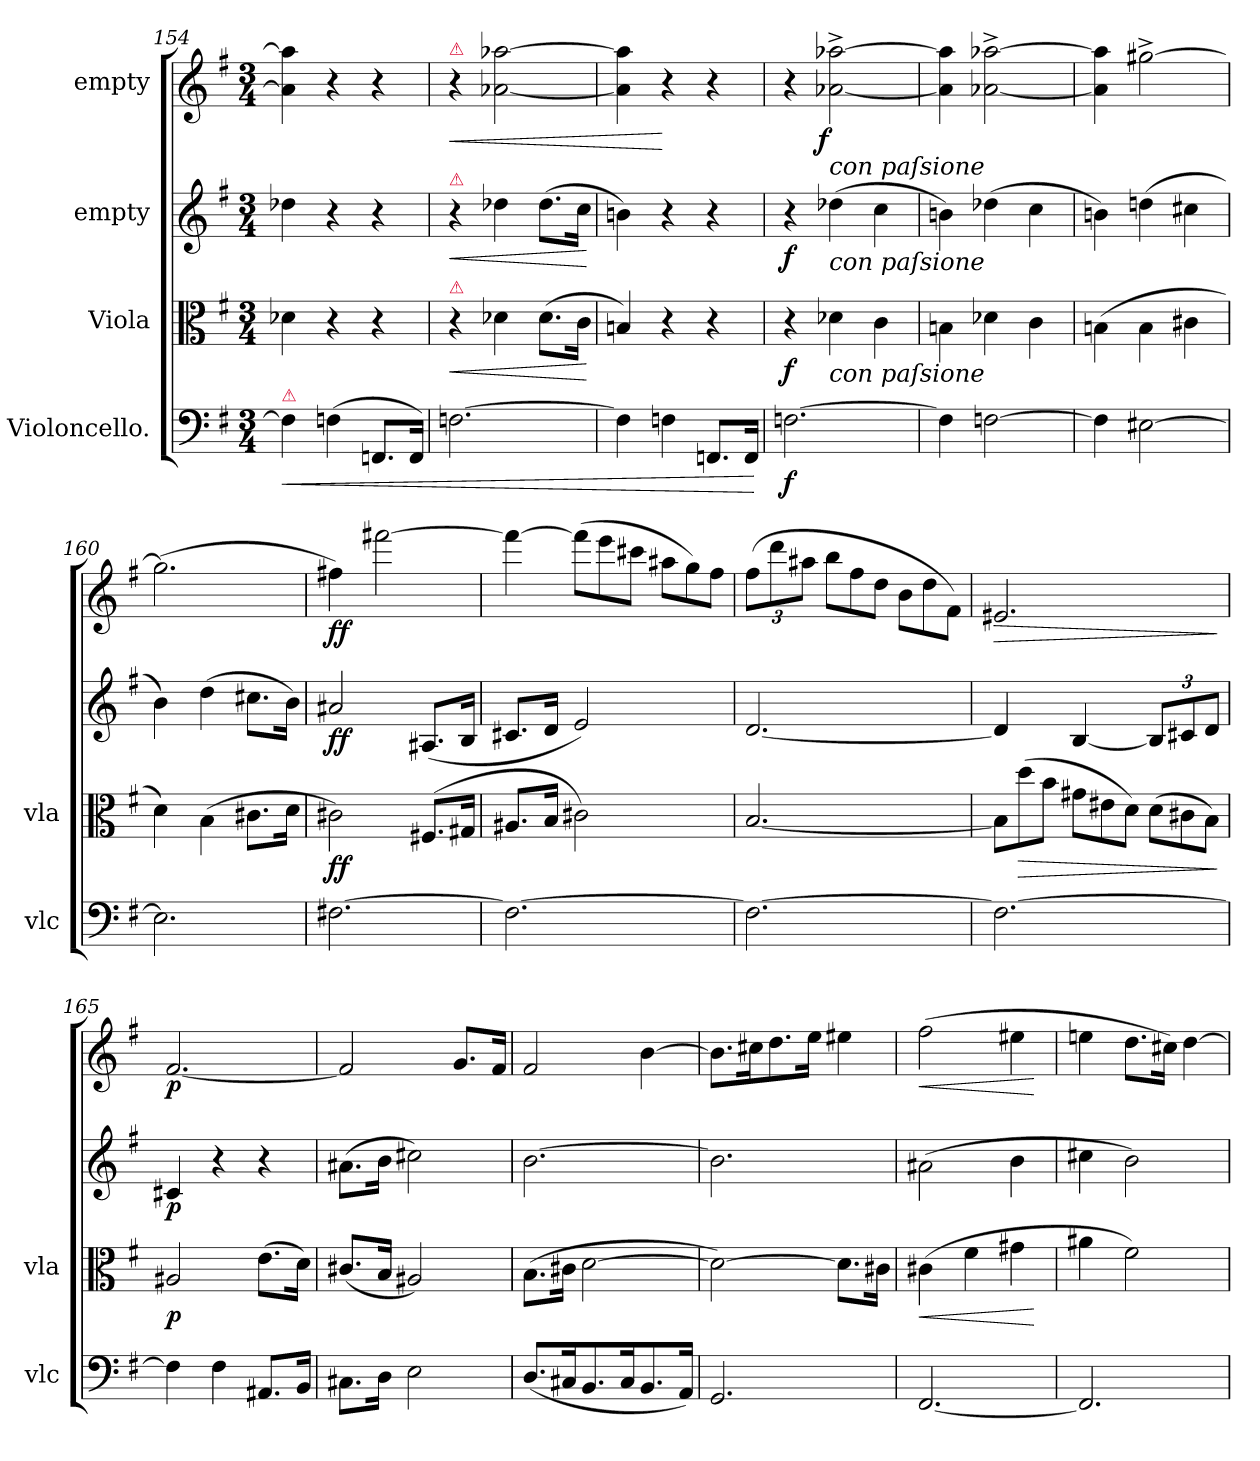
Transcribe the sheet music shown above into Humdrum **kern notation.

**kern	**dynam	**kern	**dynam	**kern	**dynam	**kern	**dynam
*part4	*part4	*part3	*part3	*part2	*part2	*part1	*part1
*staff4	*staff4	*staff3	*staff3	*staff2	*staff2	*staff1	*staff1
*I"Violoncello.	*	*I"Viola	*	*I"empty	*	*I"empty	*
*I'vlc	*	*I'vla	*	*	*	*	*
*clefF4	*	*clefC3	*	*clefG2	*	*clefG2	*
*k[f#]	*	*k[f#]	*	*k[f#]	*	*k[f#]	*
*e:	*	*e:	*	*e:	*	*e:	*
*M3/4	*	*M3/4	*	*M3/4	*	*M3/4	*
=154	=154	=154	=154	=154	=154	=154	=154
!LO:TX:a:color=crimson:t=⚠	!	!	!	!	!	!	!
!	!LO:HP:b	!	!	!	!	!	!
4F\]	<	4d-X\	.	4dd-X\	.	4a-]\ 4aa-]\	.
(4Fn\	.	4r	.	4r	.	4r	.
8.FFn/L	.	4r	.	4r	.	4r	.
16FF/Jk)	.	.	.	.	.	.	.
=155	=155	=155	=155	=155	=155	=155	=155
!	!	!	!	!	!	!LO:TX:a:color=crimson:t=⚠	!
!	!	!	!	!LO:TX:a:color=crimson:t=⚠	!	!	!
!	!	!LO:TX:a:color=crimson:t=⚠	!	!	!	!	!
!	!	!	!LO:HP:b	!	!LO:HP:b	!	!LO:HP:b
[2.Fn\	.	4r	<	4r	<	4r	<
.	.	4d-X\	.	4dd-X\	.	[2a-X\ [2aa-X\	.
.	.	(8.d-\L	.	(8.dd-\L	.	.	.
.	.	16c\Jk	.	16cc\Jk	.	.	.
.	.	.	[	.	[	.	.
=156	=156	=156	=156	=156	=156	=156	=156
4F\]	.	4Bn/)	.	4bn\)	.	4a-]\ 4aa-]\	.
4Fn\	.	4r	.	4r	.	4r	[
8.FFn/L	.	4r	.	4r	.	4r	.
16FF/Jk	.	.	.	.	.	.	.
.	[	.	.	.	.	.	.
=157	=157	=157	=157	=157	=157	=157	=157
!	!LO:DY:b	!	!	!	!	!	!
[2.Fn\	f	4r	f	4r	f	4r	.
!	!	!	!	!	!	!LO:TX:b:i:t=con paſsione	!
!	!	!	!	!LO:TX:b:i:t=con paſsione	!	!	!
!	!	!LO:TX:b:i:t=con paſsione	!	!	!	!	!
!	!	!	!	!	!	!	!LO:DY:rj
.	.	4d-X\	.	(4dd-X\	.	[2a-X^<\ [2aa-X^<\	f
.	.	4c\	.	4cc\	.	.	.
=158	=158	=158	=158	=158	=158	=158	=158
4F\]	.	4Bn\	.	4bn\)	.	4a-]\ 4aa-]\	.
[2Fn\	.	4d-X\	.	(4dd-X\	.	[2a-X^<\ [2aa-X^<\	.
.	.	4c\	.	4cc\	.	.	.
=159	=159	=159	=159	=159	=159	=159	=159
4F\]	.	(4Bn\	.	4bn\)	.	4a-]\ 4aa-]\	.
[2E#X\	.	4B\	.	(4ddn\	.	[2gg#X^<\	.
.	.	4c#X\	.	4cc#X\	.	.	.
=160	=160	=160	=160	=160	=160	=160	=160
2.E#\]	.	4d\)	.	4b\)	.	(2.gg#\]	.
.	.	(4B\	.	(4dd\	.	.	.
.	.	8.c#X\L	.	8.cc#X\L	.	.	.
.	.	16d\Jk	.	16b\Jk)	.	.	.
=161	=161	=161	=161	=161	=161	=161	=161
[2.F#X\	.	2c#X\)	ff	2a#X/	ff	4ff#X\)	ff
.	.	.	.	.	.	[2fff#X\	.
.	.	(8.F#X/L	.	(>8.A#X/L	.	.	.
.	.	16G#X/Jk	.	16B/Jk	.	.	.
=162	=162	=162	=162	=162	=162	=162	=162
2.F#\_	.	8.A#X/L	.	8.c#X/L	.	4fff#\_	.
.	.	16B/Jk	.	16d/Jk	.	.	.
*	*	*	*	*	*	*Xtuplet	*
.	.	2c#X\)	.	2e/)	.	(12fff#\L]	.
.	.	.	.	.	.	12eee\	.
.	.	.	.	.	.	12ccc#X\J	.
.	.	.	.	.	.	12aa#X\L	.
.	.	.	.	.	.	12gg\)	.
.	.	.	.	.	.	12ff#\J	.
=163	=163	=163	=163	=163	=163	=163	=163
*	*	*	*	*	*	*tuplet	*
2.F#\_	.	[2.B/	.	[2.d/	.	(12ff#\L	.
.	.	.	.	.	.	12ddd\	.
.	.	.	.	.	.	12aa#X\J	.
*	*	*	*	*	*	*Xtuplet	*
.	.	.	.	.	.	12bb\L	.
.	.	.	.	.	.	12ff#\	.
.	.	.	.	.	.	12dd\J	.
.	.	.	.	.	.	12b\L	.
.	.	.	.	.	.	12dd\	.
.	.	.	.	.	.	12f#\J)	.
=164	=164	=164	=164	=164	=164	=164	=164
*	*	*Xtuplet	*	*	*	*	*
!	!	!	!	!	!	!	!LO:HP:b
2.F#\_	.	12B\L]	.	4d/]	.	2.e#X/	>
!	!	!	!LO:HP:b	!	!	!	!
.	.	(12dd\	>	.	.	.	.
.	.	12b\J	.	.	.	.	.
.	.	12g#X\L	.	[4B/	.	.	.
.	.	12e#X\	.	.	.	.	.
.	.	12d\J)	.	.	.	.	.
.	.	(12d\L	.	12B/L]	.	.	.
.	.	12c#X\	.	12c#X/	.	.	.
.	.	12B\J)	.	12d/J	.	.	.
.	.	.	]	.	.	.	]
=165	=165	=165	=165	=165	=165	=165	=165
4F#\]	.	2A#X/	p	4c#X/	p	[2.f#/	p
4F#\	.	.	.	4r	.	.	.
8.AA#X/L	.	(8.e\L	.	4r	.	.	.
16BB/Jk	.	16d\Jk)	.	.	.	.	.
=166	=166	=166	=166	=166	=166	=166	=166
8.C#X\L	.	(8.c#X/L	.	(8.a#X\L	.	2f#/]	.
16D\Jk	.	16B/Jk	.	16b\Jk	.	.	.
2E\	.	2A#X/)	.	2cc#X\)	.	.	.
.	.	.	.	.	.	8.g/L	.
.	.	.	.	.	.	16f#/Jk	.
=167	=167	=167	=167	=167	=167	=167	=167
(8.D/L	.	(8.B\L	.	[2.b\	.	2f#/	.
16C#X/K	.	16c#X\Jk	.	.	.	.	.
8.BB/	.	[2d\	.	.	.	.	.
16C#/K	.	.	.	.	.	.	.
8.BB/	.	.	.	.	.	[4b\	.
16AA/Jk)	.	.	.	.	.	.	.
=168	=168	=168	=168	=168	=168	=168	=168
2.GG/	.	2d\_)	.	2.b\]	.	8.b\L]	.
.	.	.	.	.	.	16cc#X\K	.
.	.	.	.	.	.	8.dd\	.
.	.	.	.	.	.	16ee\Jk	.
.	.	8.d\L]	.	.	.	4ee#X\	.
.	.	16c#X\Jk	.	.	.	.	.
=169	=169	=169	=169	=169	=169	=169	=169
!	!	!	!LO:HP:b	!	!	!	!LO:HP:b
[2.FF#/	.	(4c#X\	<	(2a#X\	.	(2ff#\	<
.	.	4f#\	.	.	.	.	.
.	.	4g#X\	.	4b\	.	4ee#X\	.
.	.	.	[	.	.	.	[
=170	=170	=170	=170	=170	=170	=170	=170
2.FF#/]	.	4a#X\	.	4cc#X\	.	4een\	.
.	.	2f#\)	.	2b\)	.	8.dd\L	.
.	.	.	.	.	.	16cc#X\Jk)	.
.	.	.	.	.	.	[4dd\	.
=	=	=	=	=	=	=	=
*-	*-	*-	*-	*-	*-	*-	*-
